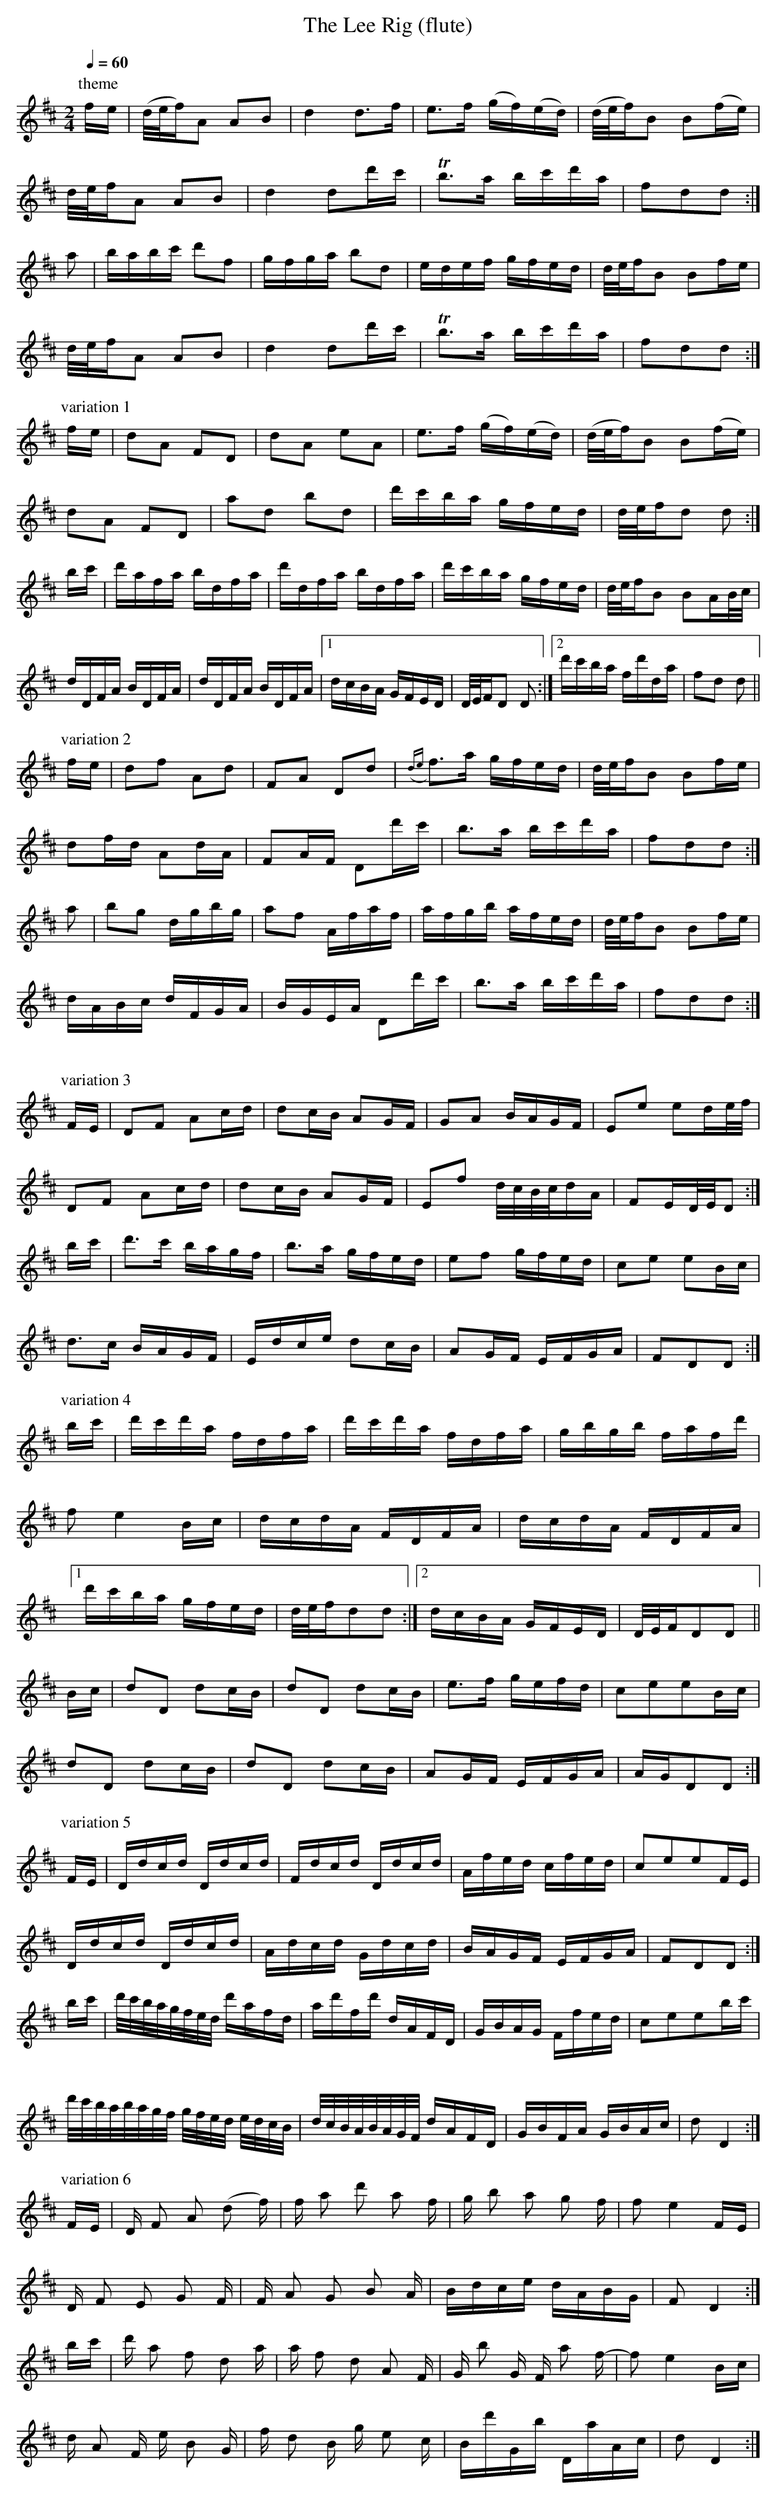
X:1
T:The Lee Rig (flute)
M:2/4
L:1/16
Q:1/4=60
K:D
P:theme
fe|(d/e/f)A2 A2B2 |d4   d3f   | e3f (gf)(ed)|(d/e/f)B2 B2(fe)|
    d/e/fA2  A2B2 |d4   d2d'c'|Tb3a  bc'd'a | f2d2d2        :|
a2| babc'    d'2f2|gfga b2d2  | edef gfed   | d/e/fB2  B2fe  |
    d/e/fA2  A2B2 |d4   d2d'c'|Tb3a  bc'd'a | f2d2d2        :|
P:variation 1
fe |d2A2  F2D2|d2A2  e2A2|   e3f   (gf)(ed)|(d/e/f)B2 B2(fe)  |
    d2A2  F2D2|a2d2  b2d2|   d'c'ba gfed   | d/e/fd2  d2     :|
bc'|d'afa bdfa|d'dfa bdfa|   d'c'ba gfed   | d/e/fB2  B2AB/c/ |\
    dDFA  BDFA|dDFA  BDFA|[1 dcBA   GFED   | D/E/FD2  D2     :|\
                          [2 d'c'ba fd'da  | f2d2     d2     ||
P:variation 2
fe|d2f2  A2d2|F2A2 D2d2  |({de}f3)a gfed  |d/e/fB2 B2fe|
   d2fd  A2dA|F2AF D2d'c'|     b3a  bc'd'a|f2d2d2     :|
a2|b2g2  dgbg|a2f2 Afaf  |     afgb afed  |d/e/fB2 B2fe|
    dABc dFGA|BGEA D2d'c'|     b3a  bc'd'a|f2d2d2     :|
P:variation 3
FE |D2F2  A2cd|d2cB A2GF|G2A2 BAGF      |E2e2 e2de/f/|
    D2F2  A2cd|d2cB A2GF|E2f2 d/c/B/c/dA|F2ED/E/D2  :|
bc'|d'3c' bagf|b3a  gfed|e2f2 gfed      |c2e2 e2Bc   |
    d3c   BAGF|Edce d2cB|A2GF EFGA      |F2D2D2     :|
P:variation 4
bc'|d'c'd'a fdfa|d'c'd'a fdfa|   gbgb   fafd'|f2   e4 Bc|\
    dcdA    FDFA|dcdA    FDFA|[1 d'c'ba gfed |d/e/fd2d2:|\
                              [2 dcBA   GFED |D/E/FD2D2||
Bc |d2D2    d2cB|d2D2    d2cB|   e3f    gefd |c2e2e2Bc  |
    d2D2    d2cB|d2D2    d2cB|   A2GF   EFGA |AGD2D2   :|
P:variation 5
FE |Ddcd               Ddcd             |Fdcd             Ddcd|Afed cfed|c2e2e2FE |
    Ddcd               Ddcd             |Adcd             Gdcd|BAGF EFGA|F2D2D2  :|
bc'|d'/c'/b/a/g/f/e/d/ d'afd            |ad'fd'           dAFD|GBAG Ffed|c2e2e2bc'|
    d'/c'/b/a/b/a/g/f/ g/f/e/d/ e/d/c/B/|d/c/B/A/B/A/G/F/ dAFD|GBFA GBAc|d2D4    :|
P:variation 6
FE |D  F2 A2 (d2 f)|f a2 d'2 a2 f|g b2  a2 g2  f |f2 e4 FE|
    D  F2 E2  G2 F |F A2 G2  B2 A|Bdce    dABG   |F2 D4  :|
bc'|d' a2 f2  d2 a |a f2 d2  A2 F|G b2  G F a2 f-|f2 e4 Bc|
    d  A2 F e B2 G |f d2 B g e2 c|Bd'Gb   DaAc   |d2 D4  :|
